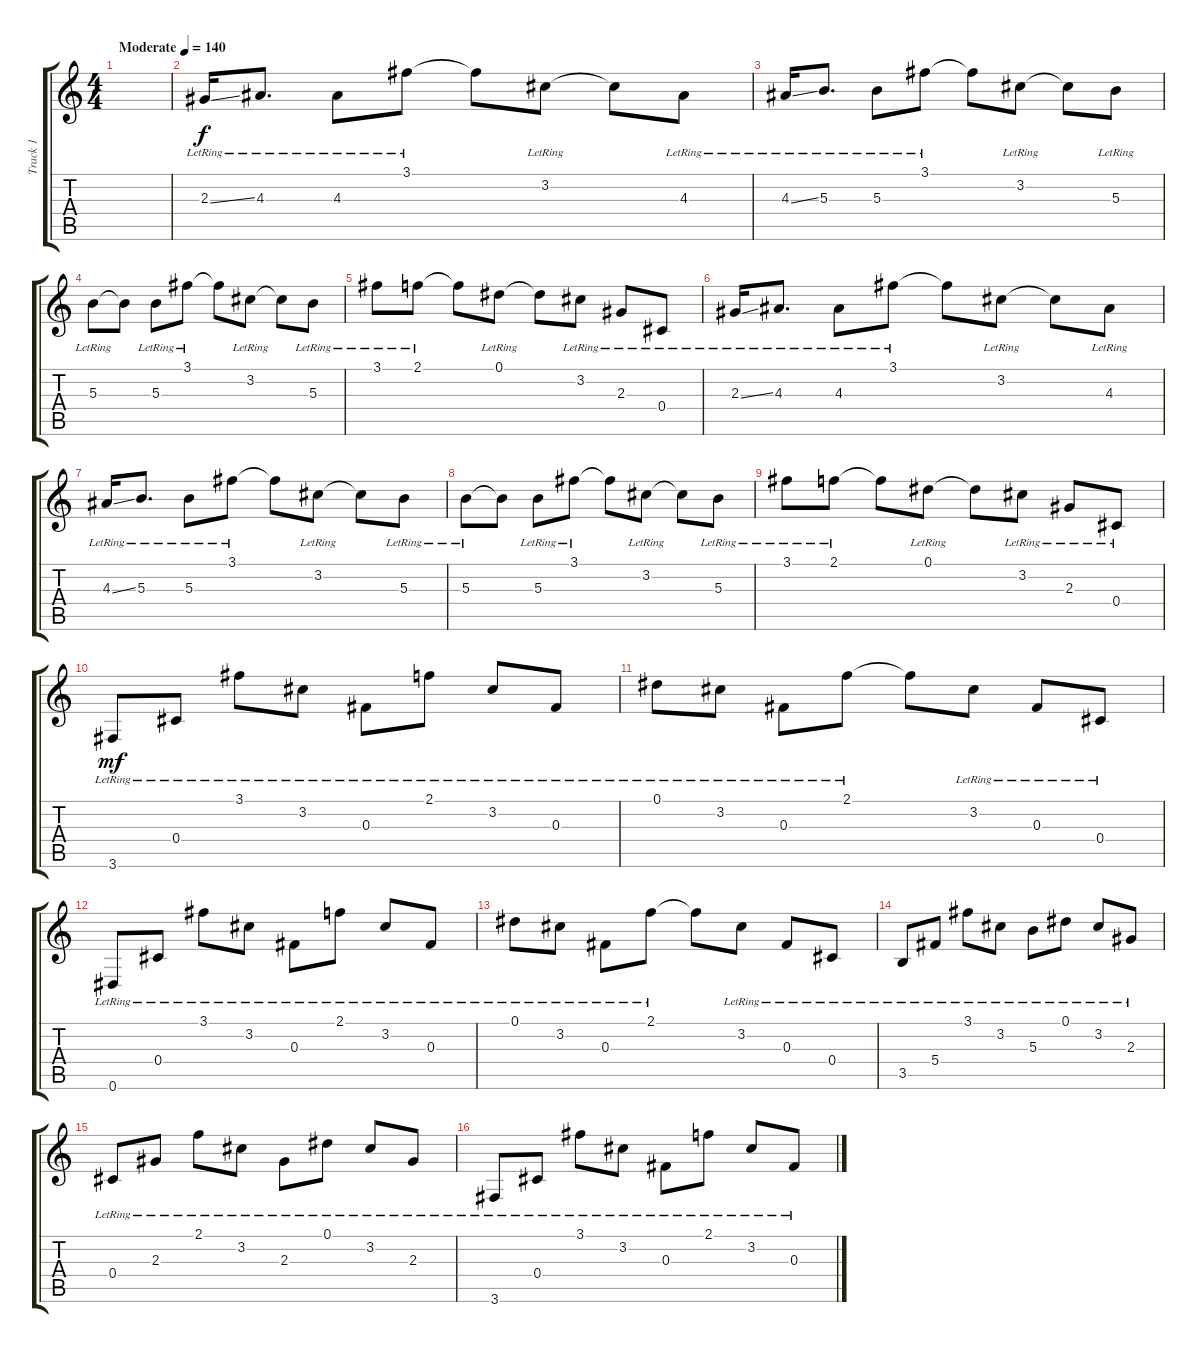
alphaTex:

\track ("Track 1" "Track 1") {instrument acousticguitarsteel}
\staff {score tabs}
\tuning (Eb4 Bb3 Gb3 Db3 Ab2 Eb2) {hide}
\ts (4 4)
\tempo (140 "Moderate")
\clef g2
\ks c
|
2.3{ss lr}.16 4.3{lr}.8{d} 4.3{lr}.8 3.1{lr}.8 3.1{t}.8 3.2{lr}.8 3.2{t}.8 4.3{lr}.8 |
4.3{ss lr}.16 5.3{lr}.8{d} 5.3{lr}.8 3.1{lr}.8 3.1{t}.8 3.2{lr}.8 3.2{t}.8 5.3{lr}.8 |
5.3{lr}.8 5.3{t}.8 5.3{lr}.8 3.1{lr}.8 3.1{t}.8 3.2{lr}.8 3.2{t}.8 5.3{lr}.8 |
3.1{lr}.8 2.1{lr}.8 2.1{t}.8 0.1{lr}.8 0.1{t}.8 3.2{lr}.8 2.3{lr}.8 0.4{lr}.8 |
2.3{ss lr}.16 4.3{lr}.8{d} 4.3{lr}.8 3.1{lr}.8 3.1{t}.8 3.2{lr}.8 3.2{t}.8 4.3{lr}.8 |
4.3{ss lr}.16 5.3{lr}.8{d} 5.3{lr}.8 3.1{lr}.8 3.1{t}.8 3.2{lr}.8 3.2{t}.8 5.3{lr}.8 |
5.3{lr}.8 5.3{t}.8 5.3{lr}.8 3.1{lr}.8 3.1{t}.8 3.2{lr}.8 3.2{t}.8 5.3{lr}.8 |
3.1{lr}.8 2.1{lr}.8 2.1{t}.8 0.1{lr}.8 0.1{t}.8 3.2{lr}.8 2.3{lr}.8 0.4{lr}.8 |
3.6{lr}.8{dy mf} 0.4{lr}.8 3.1{lr}.8 3.2{lr}.8 0.3{lr}.8 2.1{lr}.8 3.2{lr}.8 0.3{lr}.8 |
0.1{lr}.8 3.2{lr}.8 0.3{lr}.8 2.1{lr}.8 2.1{t}.8 3.2{lr}.8 0.3{lr}.8 0.4{lr}.8 |
0.6{lr}.8 0.4{lr}.8 3.1{lr}.8 3.2{lr}.8 0.3{lr}.8 2.1{lr}.8 3.2{lr}.8 0.3{lr}.8 |
0.1{lr}.8 3.2{lr}.8 0.3{lr}.8 2.1{lr}.8 2.1{t}.8 3.2{lr}.8 0.3{lr}.8 0.4{lr}.8 |
3.5{lr}.8 5.4{lr}.8 3.1{lr}.8 3.2{lr}.8 5.3{lr}.8 0.1{lr}.8 3.2{lr}.8 2.3{lr}.8 |
0.4{lr}.8 2.3{lr}.8 2.1{lr}.8 3.2{lr}.8 2.3{lr}.8 0.1{lr}.8 3.2{lr}.8 2.3{lr}.8 |
3.6{lr}.8 0.4{lr}.8 3.1{lr}.8 3.2{lr}.8 0.3{lr}.8 2.1{lr}.8 3.2{lr}.8 0.3{lr}.8
